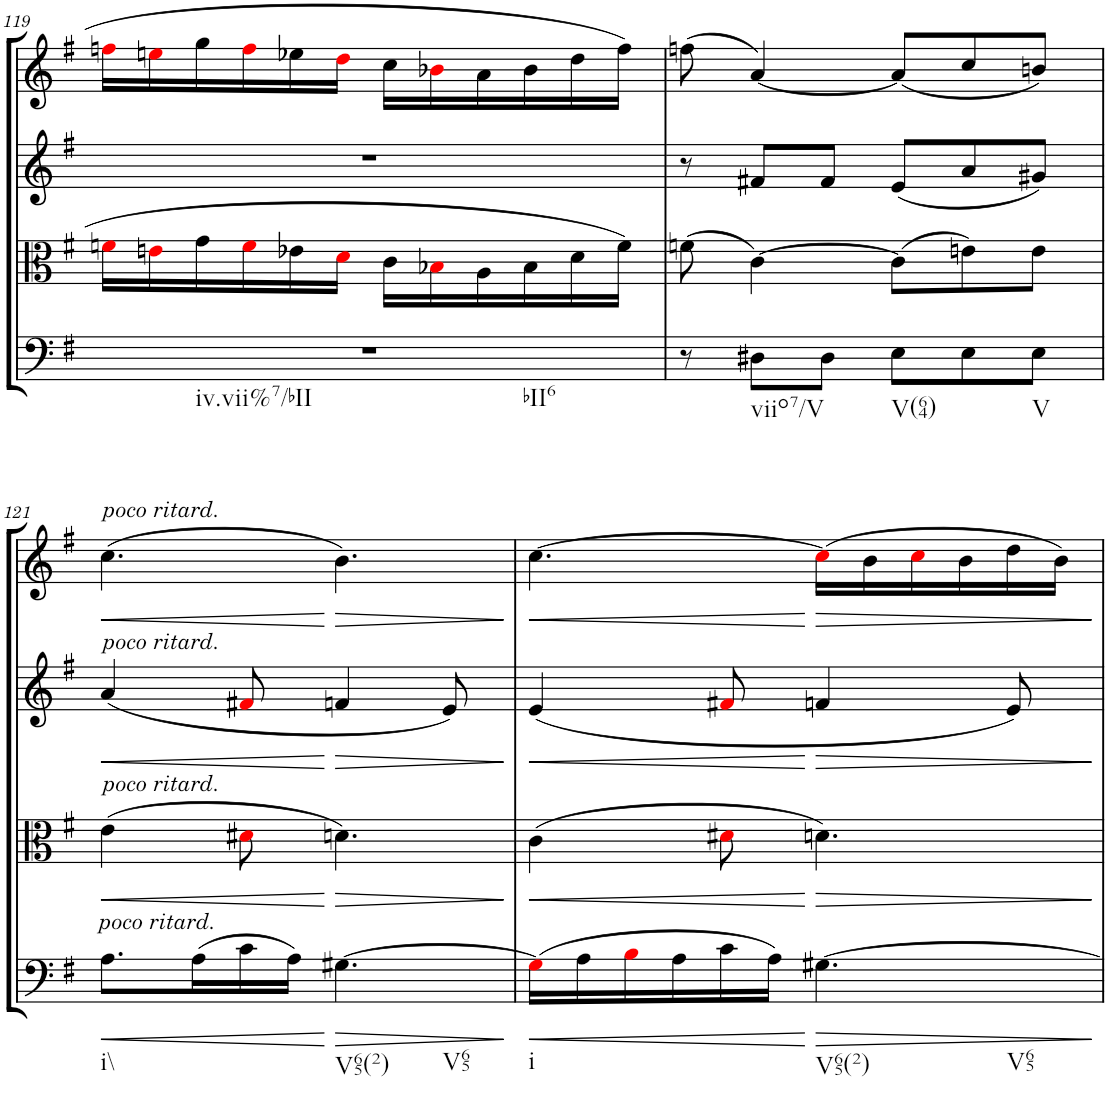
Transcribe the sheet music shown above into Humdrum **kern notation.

**kern	**dynam	**kern	**dynam	**kern	**dynam	**kern	**dynam
*part4	*part4	*part3	*part3	*part2	*part2	*part1	*part1
*staff4	*staff4	*staff3	*staff3	*staff2	*staff2	*staff1	*staff1
*I"Violoncello.	*	*I"Viola	*	*I"Violin II.	*	*I"Violin I.	*
*I'Vc	*	*I'Vla	*	*I'Vln	*	*I'Vln	*
!!LO:PB:g=z
*clefF4	*	*clefC3	*	*clefG2	*	*clefG2	*
*k[f#]	*	*k[f#]	*	*k[f#]	*	*k[f#]	*
*M6/8	*	*M6/8	*	*M6/8	*	*M6/8	*
=119	=119	=119	=119	=119	=119	=119	=119
!LO:TX:b:t=iv.vii%7/bII	!	!	!	!	!	!	!
!LO:TX:b:t=bII6	!	!	!	!	!	!	!
2.r	.	16fni\LL	.	2.r	.	16ffni\LL	.
.	.	16eni\	.	.	.	16eeni\	.
.	.	16g\	.	.	.	16gg\	.
.	.	16fi\	.	.	.	16ffi\	.
.	.	16e-X\	.	.	.	16ee-X\	.
.	.	16di\JJ	.	.	.	16ddi\JJ	.
.	.	16c\LL	.	.	.	16cc\LL	.
.	.	16B-Xi\	.	.	.	16b-Xi\	.
.	.	16A\	.	.	.	16a\	.
.	.	16B-\	.	.	.	16b-\	.
.	.	16d\	.	.	.	16dd\	.
.	.	16f\JJ	.	.	.	16ff\JJ	.
=120	=120	=120	=120	=120	=120	=120	=120
8r	.	(8fn\	.	8r	.	(8ffn\	.
!LO:TX:b:t=viio7/V	!	!	!	!	!	!	!
8D#X\L	.	[4c\)	.	8f#X/L	.	[4a/)	.
8D#\J	.	.	.	8f#/J	.	.	.
!LO:TX:b:t=V(64)	!	!	!	!	!	!	!
8E\L	.	(8c\L]	.	(8e/L	.	(8a/L]	.
8E\	.	8en\)	.	8a/	.	8cc/	.
!LO:TX:b:t=V	!	!	!	!	!	!	!
8E\J	.	8e\J	.	8g#X/J)	.	8bn/J)	.
!!LO:LB:g=z
=121	=121	=121	=121	=121	=121	=121	=121
!	!	!	!	!	!	!LO:TX:a:i:t=poco ritard.	!
!	!	!	!	!LO:TX:a:i:t=poco ritard.	!	!	!
!	!	!LO:TX:b:i:t=poco ritard.	!	!	!	!	!
!	!	!LO:TX:a:i:t=poco ritard.	!	!	!	!	!
!LO:TX:b:t=i\\	!	!	!	!	!	!	!
!	!LO:HP:b	!	!LO:HP:b	!	!LO:HP:b	!	!LO:HP:b
8.A\L	<	(4e\	<	(4a/	<	(4.cc\	<
(16A\L	.	.	.	.	.	.	.
16c\	.	8d#Xi\	.	8f#Xi/	.	.	.
16A\JJ)	.	.	.	.	.	.	.
!LO:TX:b:t=V65(2)	!	!	!	!	!	!	!
!LO:TX:b:t=V65	!	!	!	!	!	!	!
!	!LO:HP:n=1:b	!	!LO:HP:n=1:b	!	!LO:HP:n=1:b	!	!LO:HP:n=1:b
[4.G#X\	[ >	4.dn\)	[ >	4fn/	[ >	4.b\)	[ >
.	.	.	.	8e/)	.	.	.
.	]	.	]	.	]	.	]
=122	=122	=122	=122	=122	=122	=122	=122
!LO:TX:b:t=i	!	!	!	!	!	!	!
!	!LO:HP:b	!	!LO:HP:b	!	!LO:HP:b	!	!LO:HP:b
(16G#i\LL]	<	(4c\	<	(4e/	<	[4.cc\	<
16A\	.	.	.	.	.	.	.
16Bi\	.	.	.	.	.	.	.
16A\	.	.	.	.	.	.	.
16c\	.	8d#Xi\	.	8f#Xi/	.	.	.
16A\JJ)	.	.	.	.	.	.	.
!LO:TX:b:t=V65(2)	!	!	!	!	!	!	!
!LO:TX:b:t=V65	!	!	!	!	!	!	!
!	!LO:HP:n=1:b	!	!LO:HP:n=1:b	!	!LO:HP:n=1:b	!	!LO:HP:n=1:b
[4.G#X\	[ >	4.dn\)	[ >	4fn/	[ >	(16cci\LL]	[ >
.	.	.	.	.	.	16b\	.
.	.	.	.	.	.	16cci\	.
.	.	.	.	.	.	16b\	.
.	.	.	.	8e/)	.	16dd\	.
.	.	.	.	.	.	16b\JJ)	.
.	]	.	]	.	]	.	]
=	=	=	=	=	=	=	=
*-	*-	*-	*-	*-	*-	*-	*-
